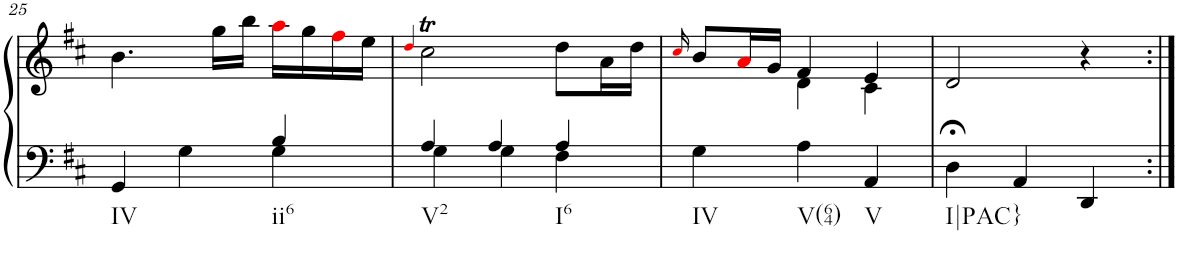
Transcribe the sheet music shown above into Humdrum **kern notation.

**kern	**kern
*part1	*part1
*staff2	*staff1
*I"Piano	*
*I'Pno.	*
!!LO:PB:g=z
*clefF4	*clefG2
*k[f#c#]	*k[f#c#]
*M3/4	*M3/4
=25	=25
*^	*
!LO:TX:b:t=IV	!	!
4GG/	2ryy	4.b\
4G\	.	.
.	.	16gg\LL
.	.	16bb\JJ
!LO:TX:b:t=ii6	!	!
4G\	4B/	16aai\LL
.	.	16gg\
.	.	16ff#i\
.	.	16ee\JJ
=26	=26	=26
.	.	4qddi/
!LO:TX:b:t=V2	!	!
4A/	4G\	2cc#t\
4A/	4G\	.
!LO:TX:b:t=I6	!	!
4A/	4F#\	8dd\L
.	.	16a\L
.	.	16dd\JJ
*v	*v	*
=27	=27
.	16qcc#i/
*	*^
!LO:TX:b:t=IV	!	!
4G\	8b/L	4ryy
.	16ai/L	.
.	16g/JJ	.
!LO:TX:b:t=V(64)	!	!
4A\	4f#/	4d\
!LO:TX:b:t=V	!	!
4AA/	4e/	4c#\
=28	=28	=28
!LO:TX:b:t=I|PAC}	!	!
*	*v	*v
4D;<\	2d/
4AA/	.
4DD/	4r
=:|!	=:|!
*-	*-
